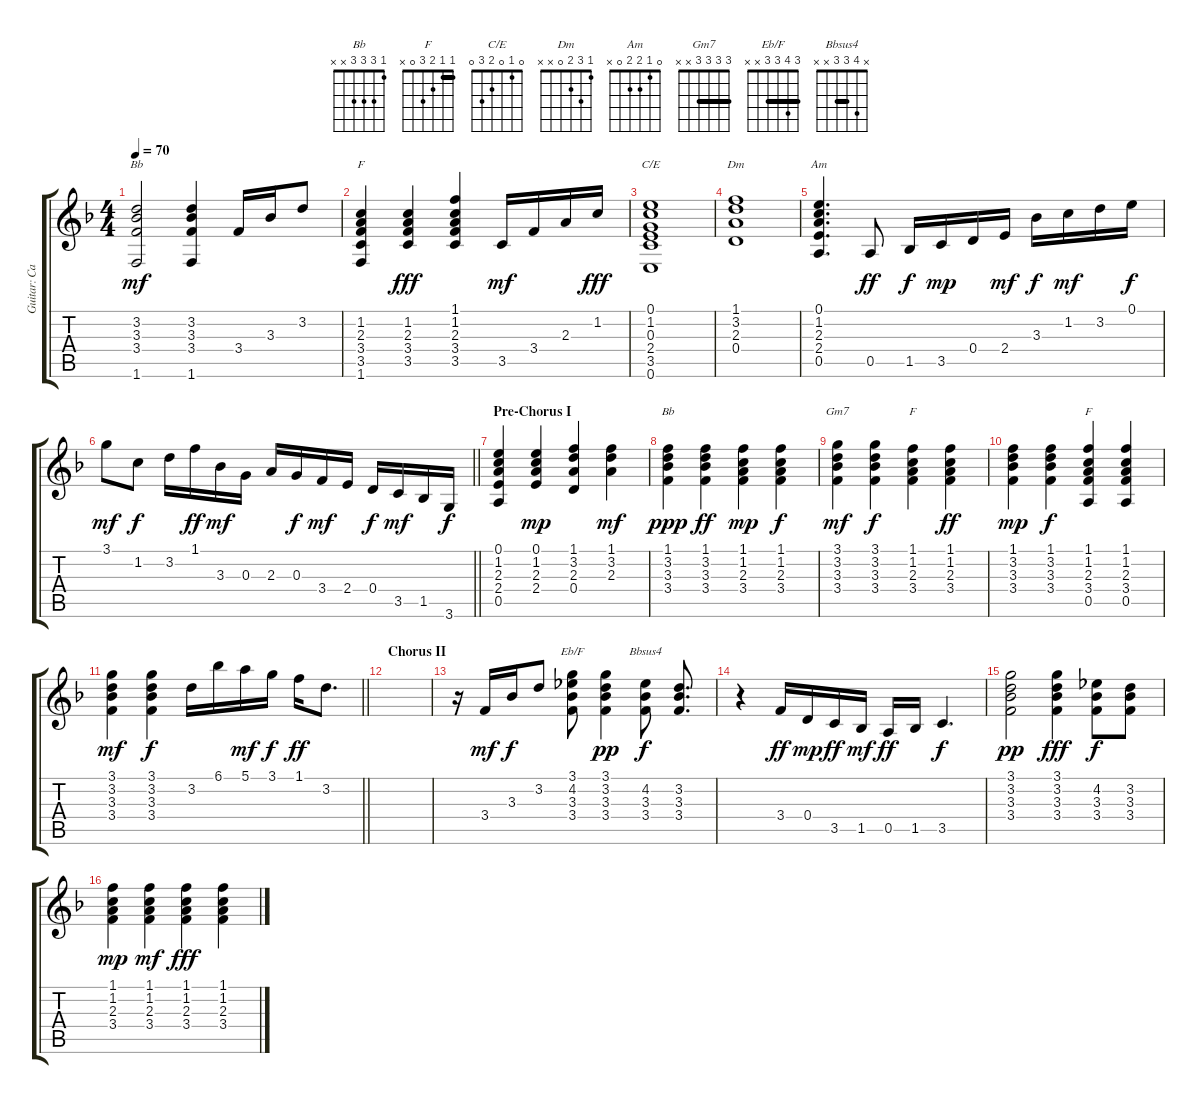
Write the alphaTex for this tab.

\track ("Guitar: Caleb" "Guitar: Ca") {instrument electricguitarclean}
\staff {score tabs}
\tuning (E4 B3 G3 D3 A2 E2) {hide}
\chord ("Bb" x 3 3 3 x 1) {barre 3}
\chord ("F" x 1 2 3 3 1) {barre 1}
\chord ("C/E" 0 1 0 2 3 0)
\chord ("Dm" 1 3 2 0 x x)
\chord ("Am" 0 1 2 2 0 x)
\chord ("Bb" 1 3 3 3 x x)
\chord ("Gm7" 3 3 3 3 x x) {barre 3}
\chord ("F" 1 1 2 3 x x) {barre 1}
\chord ("F" 1 1 2 3 0 x) {barre 1}
\chord ("Eb/F" 3 4 3 3 x x) {barre 3}
\chord ("Bbsus4" x 4 3 3 x x) {barre 3}
\ts (4 4)
\tempo 70
\clef g2
\ks f
(3.2 3.3 3.4 1.6).2{ch "Bb" dy mf} (3.2 3.3 3.4 1.6).4 3.4.16 3.3.16 3.2.8 |
(1.2 2.3 3.4 3.5 1.6).4{ch "F"} (1.2 2.3 3.4 3.5).4{dy fff} (1.1 1.2 2.3 3.4 3.5).4 3.5.16{dy mf} 3.4.16 2.3.16 1.2.16{dy fff} |
(0.1 1.2 0.3 2.4 3.5 0.6).1{ch "C/E"} |
(1.1 3.2 2.3 0.4).1{ch "Dm"} |
(0.1 1.2 2.3 2.4 0.5).4{d ch "Am"} 0.5.8{dy ff} 1.5.16{dy f} 3.5.16{dy mp} 0.4.16 2.4.16{dy mf} 3.3.16{dy f} 1.2.16{dy mf} 3.2.16 0.1.16{dy f} |
\barLineRight lightlight
3.1.8{dy mf} 1.2.8{dy f} 3.2.16 1.1.16{dy ff} 3.3.16{dy mf} 0.3.16 2.3.16 0.3.16{dy f} 3.4.16{dy mf} 2.4.16 0.4.16{dy f} 3.5.16{dy mf} 1.5.16 3.6.16{dy f} |
\section ("" "Pre-Chorus I")
(0.1 1.2 2.3 2.4 0.5).4 (0.1 1.2 2.3 2.4).4{dy mp} (1.1 3.2 2.3 0.4).4 (1.1 3.2 2.3).4{dy mf} |
(1.1 3.2 3.3 3.4).4{ch "Bb" dy ppp} (1.1 3.2 3.3 3.4).4{dy ff} (1.1 1.2 2.3 3.4).4{dy mp} (1.1 1.2 2.3 3.4).4{dy f} |
(3.1 3.2 3.3 3.4).4{ch "Gm7" dy mf} (3.1 3.2 3.3 3.4).4{dy f} (1.1 1.2 2.3 3.4).4{ch "F"} (1.1 1.2 2.3 3.4).4{dy ff} |
(1.1 3.2 3.3 3.4).4{dy mp} (1.1 3.2 3.3 3.4).4{dy f} (1.1 1.2 2.3 3.4 0.5).4{ch "F"} (1.1 1.2 2.3 3.4 0.5).4 |
\barLineRight lightlight
(3.1 3.2 3.3 3.4).4{dy mf} (3.1 3.2 3.3 3.4).4{dy f} 3.2.16 6.1.16 5.1.16{dy mf} 3.1.16{dy f} 1.1.16{dy ff} 3.2.8{d} |
\section ("" "Chorus II")
|
r.16 3.4.16{dy mf} 3.3.16{dy f} 3.2.8 (3.1 4.2 3.3 3.4).8{ch "Eb/F"} (3.1 3.2 3.3 3.4).4{dy pp} (4.2 3.3 3.4).8{ch "Bbsus4" dy f} (3.2 3.3 3.4).8{d} |
r.4 3.4.16{dy ff} 0.4.16{dy mp} 3.5.16{dy ff} 1.5.16{dy mf} 0.5.16{dy ff} 1.5.16 3.5.4{d dy f} |
(3.1 3.2 3.3 3.4).2{dy pp} (3.1 3.2 3.3 3.4).4{dy fff} (4.2 3.3 3.4).8{dy f} (3.2 3.3 3.4).8 |
(1.1 1.2 2.3 3.4).4{dy mp} (1.1 1.2 2.3 3.4).4{dy mf} (1.1 1.2 2.3 3.4).4{dy fff} (1.1 1.2 2.3 3.4).4
